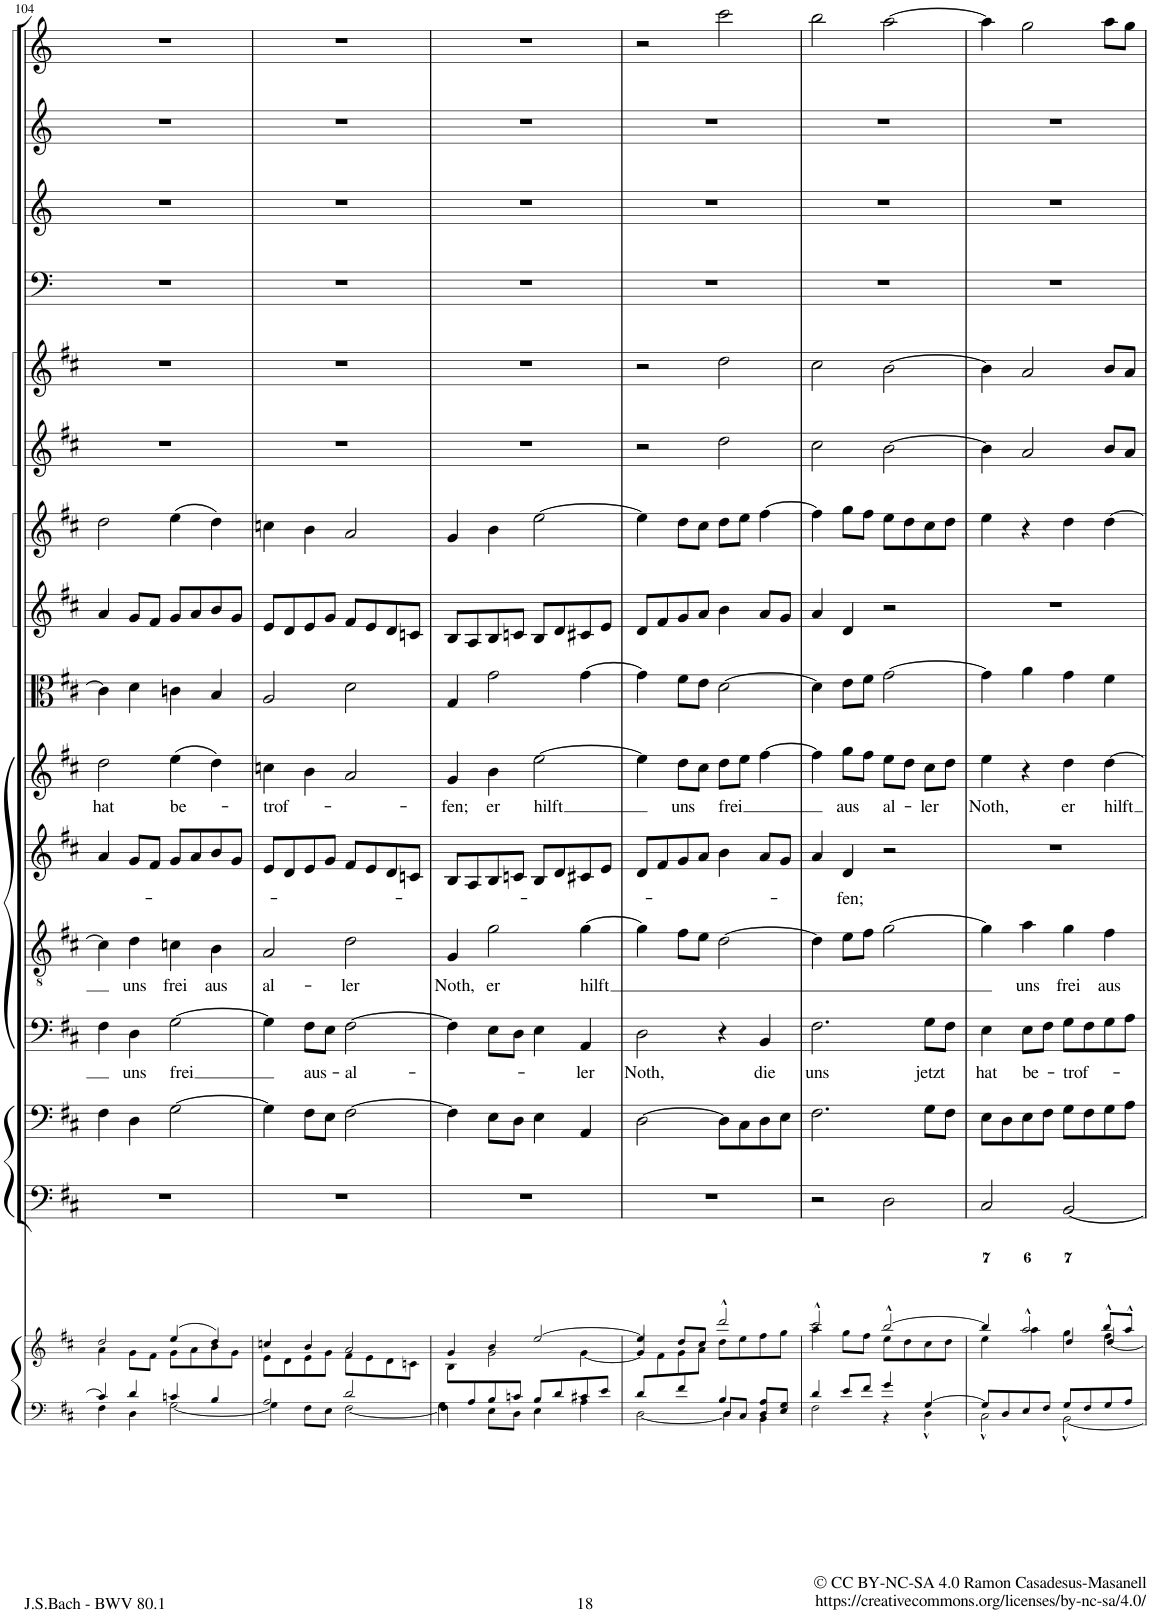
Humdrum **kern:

**kern	**kern	**kern	**kern	**kern	**text	**kern	**text	**kern	**text	**kern	**text	**kern	**kern	**kern	**kern	**kern	**kern	**kern	**kern	**kern
*part16	*part16	*part15	*part14	*part13	*part13	*part12	*part12	*part11	*part11	*part10	*part10	*part9	*part8	*part7	*part6	*part5	*part4	*part3	*part2	*part1
*staff17	*staff16	*staff15	*staff14	*staff13	*staff13	*staff12	*staff12	*staff11	*staff11	*staff10	*staff10	*staff9	*staff8	*staff7	*staff6	*staff5	*staff4	*staff3	*staff2	*staff1
*I"Piano reduction	*	*I"Violone	*I"Violoncello	*I"Basso	*	*I"Tenore	*	*I"Alto	*	*I"Soprano	*	*I"Viola	*I"Violino II	*I"Violino I	*I"Oboe II	*I"Oboe I	*I"Timpani	*I"Tromba III (D)	*I"Tromba II (D)	*I"Tromba I (D)
*I'Pno	*	*	*	*	*	*	*	*	*	*	*	*	*	*	*I'Ob	*I'Ob	*I'Timp	*	*	*
!!LO:PB:g=z
*clefF4	*clefG2	*clefF4	*clefF4	*clefF4	*	*clefGv2	*	*clefG2	*	*clefG2	*	*clefC3	*clefG2	*clefG2	*clefG2	*clefG2	*clefF4	*clefG2	*clefG2	*clefG2
*	*	*Trd7c12	*	*	*	*	*	*	*	*	*	*	*	*	*	*	*	*Trd-1c-2	*Trd-1c-2	*Trd-1c-2
*k[f#c#]	*k[f#c#]	*k[f#c#]	*k[f#c#]	*k[f#c#]	*	*k[f#c#]	*	*k[f#c#]	*	*k[f#c#]	*	*k[f#c#]	*k[f#c#]	*k[f#c#]	*k[f#c#]	*k[f#c#]	*k[]	*k[]	*k[]	*k[]
*M4/4	*M4/4	*M4/4	*M4/4	*M4/4	*	*M4/4	*	*M4/4	*	*M4/4	*	*M4/4	*M4/4	*M4/4	*M4/4	*M4/4	*M4/4	*M4/4	*M4/4	*M4/4
*met(c)	*met(c)	*met(c)	*met(c)	*met(c)	*	*met(c)	*	*met(c)	*	*met(c)	*	*met(c)	*met(c)	*met(c)	*met(c)	*met(c)	*met(c)	*met(c)	*met(c)	*met(c)
=104	=104	=104	=104	=104	=104	=104	=104	=104	=104	=104	=104	=104	=104	=104	=104	=104	=104	=104	=104	=104
*^	*^	*	*	*	*	*	*	*	*	*	*	*	*	*	*	*	*	*	*	*
!	!	!	!	!	!	!	!	!	!	!	!	!	!LO:LY:b	!	!	!	!	!	!	!	!	!
4c/]	4F#\	2dd/	4a\	1r	4F#\	4F#\	.	4c\]	.	4a/	.	2dd\	hat	4c\]	4a/	2dd\	1r	1r	1r	1r	1r	1r
!	!	!	!	!	!	!	!LO:LY:b	!	!LO:LY:b	!	!	!	!	!	!	!	!	!	!	!	!	!
4d/	4D\	.	8g\L	.	4D\	4D\	uns	4d\	uns	8g/L	.	.	.	4d\	8g/L	.	.	.	.	.	.	.
.	.	.	8f#\J	.	.	.	.	.	.	8f#/J	.	.	.	.	8f#/J	.	.	.	.	.	.	.
!	!	!	!	!	!	!	!LO:LY:b	!	!LO:LY:b	!	!	!	!LO:LY:b	!	!	!	!	!	!	!	!	!
4cn/	[2G\	(4ee/	8g\L	.	[2G\	[2G\	frei	4cn\	frei	8g/L	.	(4ee\	be-	4cn\	8g/L	(4ee\	.	.	.	.	.	.
.	.	.	8a\	.	.	.	.	.	.	8a/	.	.	.	.	8a/	.	.	.	.	.	.	.
!	!	!	!	!	!	!	!	!	!LO:LY:b	!	!	!	!	!	!	!	!	!	!	!	!	!
4B/	.	4dd/)	8b\	.	.	.	.	4B\	aus	8b/	.	4dd\)	.	4B/	8b/	4dd\)	.	.	.	.	.	.
.	.	.	8g\J	.	.	.	.	.	.	8g/J	.	.	.	.	8g/J	.	.	.	.	.	.	.
=105	=105	=105	=105	=105	=105	=105	=105	=105	=105	=105	=105	=105	=105	=105	=105	=105	=105	=105	=105	=105	=105	=105
!	!	!	!	!	!	!	!	!	!LO:LY:b	!	!	!	!LO:LY:b	!	!	!	!	!	!	!	!	!
2A/	4G\]	4ccn/	8e\L	1r	4G\]	4G\]	.	2A/	al-	8e/L	.	4ccn\	-trof-	2A/	8e/L	4ccn\	1r	1r	1r	1r	1r	1r
.	.	.	8d\	.	.	.	.	.	.	8d/	.	.	.	.	8d/	.	.	.	.	.	.	.
!	!	!	!	!	!	!	!LO:LY:b	!	!	!	!	!	!	!	!	!	!	!	!	!	!	!
.	8F#\L	4b/	8e\	.	8F#\L	8F#\L	aus-	.	.	8e/	.	4b\	.	.	8e/	4b\	.	.	.	.	.	.
.	8E\J	.	8g\J	.	8E\J	8E\J	.	.	.	8g/J	.	.	.	.	8g/J	.	.	.	.	.	.	.
!	!	!	!	!	!	!	!LO:LY:b	!	!LO:LY:b	!	!	!	!	!	!	!	!	!	!	!	!	!
2d/	[2F#\	2a/	8f#\L	.	[2F#\	[2F#\	-al-	2d\	ler	8f#/L	.	2a/	.	2d\	8f#/L	2a/	.	.	.	.	.	.
.	.	.	8e\	.	.	.	.	.	.	8e/	.	.	.	.	8e/	.	.	.	.	.	.	.
.	.	.	8d\	.	.	.	.	.	.	8d/	.	.	.	.	8d/	.	.	.	.	.	.	.
.	.	.	8cn\J	.	.	.	.	.	.	8cn/J	.	.	.	.	8cn/J	.	.	.	.	.	.	.
=106	=106	=106	=106	=106	=106	=106	=106	=106	=106	=106	=106	=106	=106	=106	=106	=106	=106	=106	=106	=106	=106	=106
*	*^	*	*^	*	*	*	*	*	*	*	*	*	*	*	*	*	*	*	*	*	*	*
!	!	!	!	!	!	!	!	!	!	!	!LO:LY:b	!	!	!	!LO:LY:b	!	!	!	!	!	!	!	!	!
4G\	8ryy	4F#\]	4g/	4ryy	8B\L	1r	4F#\]	4F#\]	.	4G/	Noth,	8B/L	.	4g/	fen;	4G/	8B/L	4g/	1r	1r	1r	1r	1r	1r
.	8A/	.	.	.	2..ryy	.	.	.	.	.	.	8A/	.	.	.	.	8A/	.	.	.	.	.	.	.
!	!	!	!	!	!	!	!	!	!	!	!LO:LY:b	!	!	!	!LO:LY:b	!	!	!	!	!	!	!	!	!
2.ryy	8B/	8E\L	4b/	2g\	.	.	8E\L	8E\L	.	2g\	er	8B/	.	4b\	er	2g\	8B/	4b\	.	.	.	.	.	.
.	8cn/J	8D\J	.	.	.	.	8D\J	8D\J	.	.	.	8cn/J	.	.	.	.	8cn/J	.	.	.	.	.	.	.
!	!	!	!	!	!	!	!	!	!	!	!	!	!	!	!LO:LY:b	!	!	!	!	!	!	!	!	!
.	8B/L	4E\	[2ee/	.	.	.	4E\	4E\	.	.	.	8B/L	.	[2ee\	hilft	.	8B/L	[2ee\	.	.	.	.	.	.
.	8d/	.	.	.	.	.	.	.	.	.	.	8d/	.	.	.	.	8d/	.	.	.	.	.	.	.
!	!	!	!	!	!	!	!	!	!LO:LY:b	!	!LO:LY:b	!	!	!	!	!	!	!	!	!	!	!	!	!
.	8c#X/	4A\	.	[4g\	.	.	4AA/	4AA/	-ler	[4g\	hilft	8c#X/	.	.	.	[4g\	8c#X/	.	.	.	.	.	.	.
.	8e/J	.	.	.	.	.	.	.	.	.	.	8e/J	.	.	.	.	8e/J	.	.	.	.	.	.	.
=107	=107	=107	=107	=107	=107	=107	=107	=107	=107	=107	=107	=107	=107	=107	=107	=107	=107	=107	=107	=107	=107	=107	=107	=107
*	*	*^	*	*	*	*	*	*	*	*	*	*	*	*	*	*	*	*	*	*	*	*	*	*
!	!	!	!	!	!	!	!	!	!	!LO:LY:b	!	!	!	!	!	!	!	!	!	!	!	!	!	!	!
8d/L	4ryy	[2D\	2ryy	4ee/]	8ryy	4g/]	1r	[2D\	2D\	Noth,	4g\]	.	8d/L	.	4ee\]	.	4g\]	8d/L	4ee\]	2r	2r	1r	1r	1r	2r
2..ryy	.	.	.	.	8f#\	.	.	.	.	.	.	.	8f#/	.	.	.	.	8f#/	.	.	.	.	.	.	.
!	!	!	!	!	!	!	!	!	!	!	!	!	!	!	!	!LO:LY:b	!	!	!	!	!	!	!	!	!
.	4f#/	.	.	8dd/L	8g\	2.ryy	.	.	.	.	8f#\L	.	8g/	.	8dd\L	uns	8f#\L	8g/	8dd\L	.	.	.	.	.	.
.	.	.	.	8cc#/J	8a\J	.	.	.	.	.	8e\J	.	8a/J	.	8cc#\J	.	8e\J	8a/J	8cc#\J	.	.	.	.	.	.
!	!	!	!	!	!	!	!	!	!	!	!	!	!	!	!	!LO:LY:b	!	!	!	!	!	!	!	!	!
.	4B/	4D\]	8D/L	2ddd^^/	8dd\L	.	.	8D\L]	4r	.	[2d\	.	4b\	.	8dd\L	frei	[2d\	4b\	8dd\L	2dd\	2dd\	.	.	.	2ccc\
.	.	.	8C#/J	.	8ee\	.	.	8C#\	.	.	.	.	.	.	8ee\J	.	.	.	8ee\J	.	.	.	.	.	.
!	!	!	!	!	!	!	!	!	!	!LO:LY:b	!	!	!	!	!	!	!	!	!	!	!	!	!	!	!
.	8D/ 8A/L	4BB\	4ryy	.	8ff#\	.	.	8D\	4BB/	die	.	.	8a/L	.	[4ff#\	.	.	8a/L	[4ff#\	.	.	.	.	.	.
.	8E/ 8G/J	.	.	.	8gg\J	.	.	8E\J	.	.	.	.	8g/J	.	.	.	.	8g/J	.	.	.	.	.	.	.
*	*v	*v	*v	*	*	*	*	*	*	*	*	*	*	*	*	*	*	*	*	*	*	*	*	*	*
*	*	*	*v	*v	*	*	*	*	*	*	*	*	*	*	*	*	*	*	*	*	*	*	*
=108	=108	=108	=108	=108	=108	=108	=108	=108	=108	=108	=108	=108	=108	=108	=108	=108	=108	=108	=108	=108	=108	=108
!	!	!	!	!	!	!	!LO:LY:b	!	!	!	!	!	!	!	!	!	!	!	!	!	!	!
4d/	2F#\	2ccc#^^/	4aa\	2r	2.F#\	2.F#\	uns	4d\]	.	4a/	.	4ff#\]	.	4d\]	4a/	4ff#\]	2cc#\	2cc#\	1r	1r	1r	2bb\
!	!	!	!	!	!	!	!	!	!	!	!LO:LY:b	!	!LO:LY:b	!	!	!	!	!	!	!	!	!
8e/L	.	.	8gg\L	.	.	.	.	8e\L	.	4d/	fen;	8gg\L	aus	8e\L	4d/	8gg\L	.	.	.	.	.	.
8f#/J	.	.	8ff#\J	.	.	.	.	8f#\J	.	.	.	8ff#\J	.	8f#\J	.	8ff#\J	.	.	.	.	.	.
!	!	!	!	!	!	!	!	!	!	!	!	!	!LO:LY:b	!	!	!	!	!	!	!	!	!
4g/	4r	[2bb^^/	8ee\L	2D\	.	.	.	[2g\	.	2r	.	8ee\L	al-	[2g\	2r	8ee\L	[2b\	[2b\	.	.	.	[2aa\
.	.	.	8dd\	.	.	.	.	.	.	.	.	8dd\J	.	.	.	8dd\	.	.	.	.	.	.
!	!	!	!	!	!	!	!LO:LY:b	!	!	!	!	!	!LO:LY:b	!	!	!	!	!	!	!	!	!
[4G/	4D^^\	.	8cc#\	.	8G\L	8G\L	jetzt	.	.	.	.	8cc#\L	-ler	.	.	8cc#\	.	.	.	.	.	.
.	.	.	8dd\J	.	8F#\J	8F#\J	.	.	.	.	.	8dd\J	.	.	.	8dd\J	.	.	.	.	.	.
=109	=109	=109	=109	=109	=109	=109	=109	=109	=109	=109	=109	=109	=109	=109	=109	=109	=109	=109	=109	=109	=109	=109
*	*	*	*^	*	*	*	*	*	*	*	*	*	*	*	*	*	*	*	*	*	*	*
!	!	!	!	!	!	!	!	!LO:LY:b	!	!	!	!	!	!LO:LY:b	!	!	!	!	!	!	!	!	!
8G/L]	2C#^^\	4bb/]	4ee\	2ryy	2C#/	8E\L	4E\	hat	4g\]	.	1r	.	4ee\	Noth,	4g\]	1r	4ee\	4b\]	4b\]	1r	1r	1r	4aa\]
8D/	.	.	.	.	.	8D\	.	.	.	.	.	.	.	.	.	.	.	.	.	.	.	.	.
!	!	!	!	!	!	!	!	!LO:LY:b	!	!LO:LY:b	!	!	!	!	!	!	!	!	!	!	!	!	!
8E/	.	2aa^^/	4aa\	.	.	8E\	8E\L	be-	4a\	uns	.	.	4r	.	4a\	.	4r	2a/	2a/	.	.	.	2gg\
8F#/J	.	.	.	.	.	8F#\J	8F#\J	.	.	.	.	.	.	.	.	.	.	.	.	.	.	.	.
!	!	!	!	!	!	!	!	!LO:LY:b	!	!LO:LY:b	!	!	!	!LO:LY:b	!	!	!	!	!	!	!	!	!
8G/L	[2BB^^\	.	4gg\	4dd/	[2BB/	8G\L	8G\L	-trof-	4g\	frei	.	.	4dd\	er	4g\	.	4dd\	.	.	.	.	.	.
8F#/	.	.	.	.	.	8F#\	8F#\	.	.	.	.	.	.	.	.	.	.	.	.	.	.	.	.
!	!	!	!	!	!	!	!	!	!	!LO:LY:b	!	!	!	!LO:LY:b	!	!	!	!	!	!	!	!	!
8G/	.	8bb^^/L	4ff#\	[<4dd/	.	8G\	8G\	.	4f#\	aus	.	.	[4dd\	hilft	4f#\	.	[4dd\	8b/L	8b/L	.	.	.	8aa\L
8A/J	.	8aa^^/J	.	.	.	8A\J	8A\J	.	.	.	.	.	.	.	.	.	.	8a/J	8a/J	.	.	.	8gg\J
*v	*v	*	*	*	*	*	*	*	*	*	*	*	*	*	*	*	*	*	*	*	*	*	*
*	*v	*v	*v	*	*	*	*	*	*	*	*	*	*	*	*	*	*	*	*	*	*	*
=	=	=	=	=	=	=	=	=	=	=	=	=	=	=	=	=	=	=	=	=
*-	*-	*-	*-	*-	*-	*-	*-	*-	*-	*-	*-	*-	*-	*-	*-	*-	*-	*-	*-	*-
